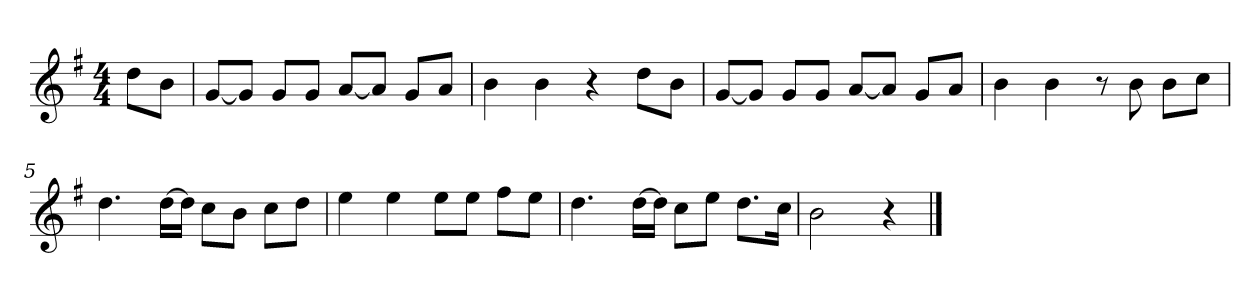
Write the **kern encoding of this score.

**kern
*part1
*staff1
*k[f#]
*M4/4
*MM120
=
8ddL
8bJ
=1
[8gL
8gJ]
8gL
8gJ
[8aL
8aJ]
8gL
8aJ
=2
4b
4b
4r
8ddL
8bJ
=3
[8gL
8gJ]
8gL
8gJ
[8aL
8aJ]
8gL
8aJ
=4
4b
4b
8r
8b
8bL
8ccJ
=5
4.dd
[16ddLL
16ddJJ]
8ccL
8bJ
8ccL
8ddJ
=6
4ee
4ee
8eeL
8eeJ
8ff#L
8eeJ
=7
4.dd
[16ddLL
16ddJJ]
8ccL
8eeJ
8.ddL
16ccJk
=8
2b
4r
==
*-
